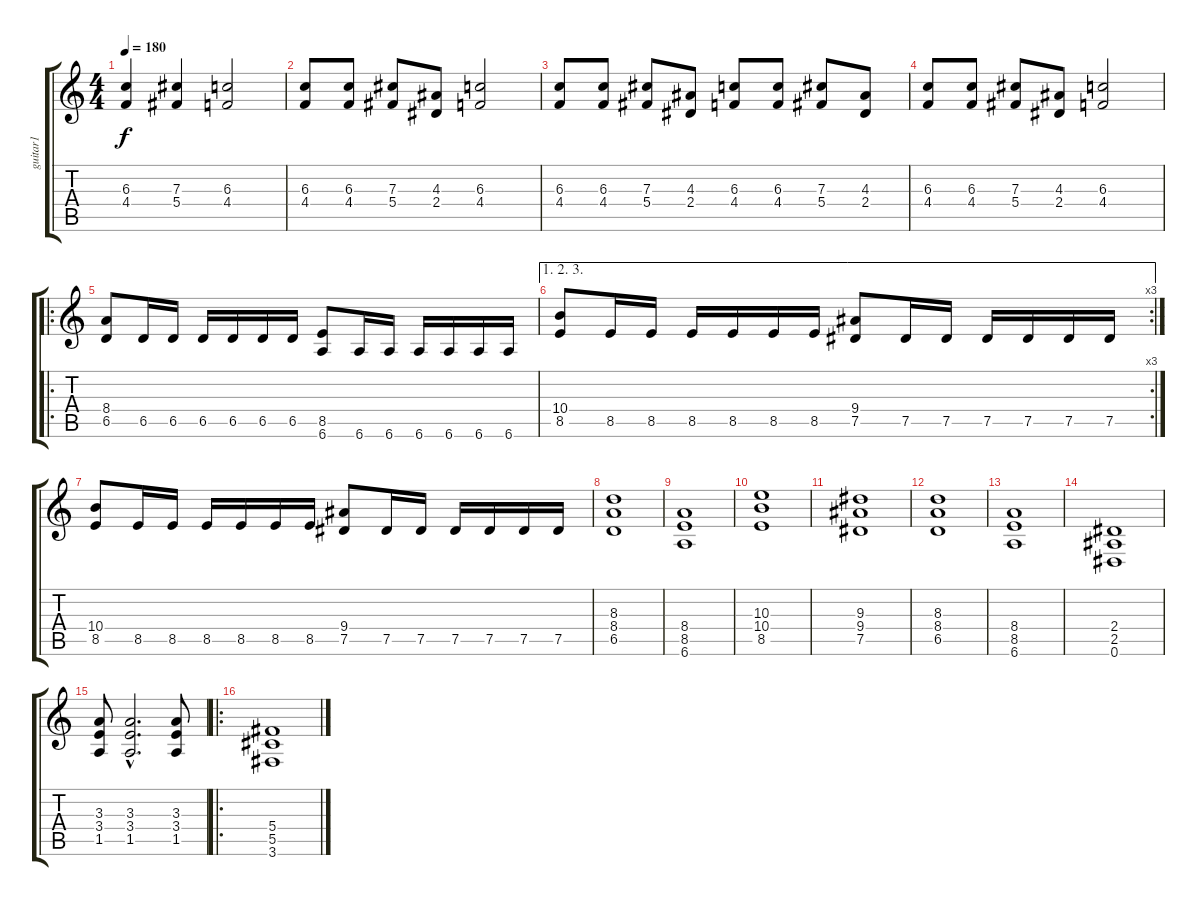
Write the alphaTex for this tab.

\track ("guitar1" "guitar1") {instrument distortionguitar}
\staff {score tabs}
\tuning (Eb4 Bb3 Gb3 Db3 Ab2 Eb2) {hide}
\ts (4 4)
\tempo 180
\clef g2
\ks c
(6.3 4.4).4{dy f} (7.3 5.4).4 (6.3 4.4).2 |
(6.3 4.4).8 (6.3 4.4).8 (7.3 5.4).8 (4.3 2.4).8 (6.3 4.4).2 |
(6.3 4.4).8 (6.3 4.4).8 (7.3 5.4).8 (4.3 2.4).8 (6.3 4.4).8 (6.3 4.4).8 (7.3 5.4).8 (4.3 2.4).8 |
(6.3 4.4).8 (6.3 4.4).8 (7.3 5.4).8 (4.3 2.4).8 (6.3 4.4).2 |
\ro
(8.4 6.5).8{balance 8} 6.5.16 6.5.16 6.5.16 6.5.16 6.5.16 6.5.16 (8.5 6.6).8 6.6.16 6.6.16 6.6.16 6.6.16 6.6.16 6.6.16 |
\ae (1 2 3)
\rc 3
(10.4 8.5).8 8.5.16 8.5.16 8.5.16 8.5.16 8.5.16 8.5.16 (9.4 7.5).8 7.5.16 7.5.16 7.5.16 7.5.16 7.5.16 7.5.16 |
(10.4 8.5).8 8.5.16 8.5.16 8.5.16 8.5.16 8.5.16 8.5.16 (9.4 7.5).8 7.5.16 7.5.16 7.5.16 7.5.16 7.5.16 7.5.16 |
(8.3 8.4 6.5).1 |
(8.4 8.5 6.6).1 |
(10.3 10.4 8.5).1 |
(9.3 9.4 7.5).1 |
(8.3 8.4 6.5).1 |
(8.4 8.5 6.6).1 |
(2.4 2.5 0.6).1 |
(3.3 3.4 1.5).8 (3.3{hac} 3.4{hac} 1.5{hac}).2{d} (3.3 3.4 1.5).8 |
\ro
(5.4 5.5 3.6).1
